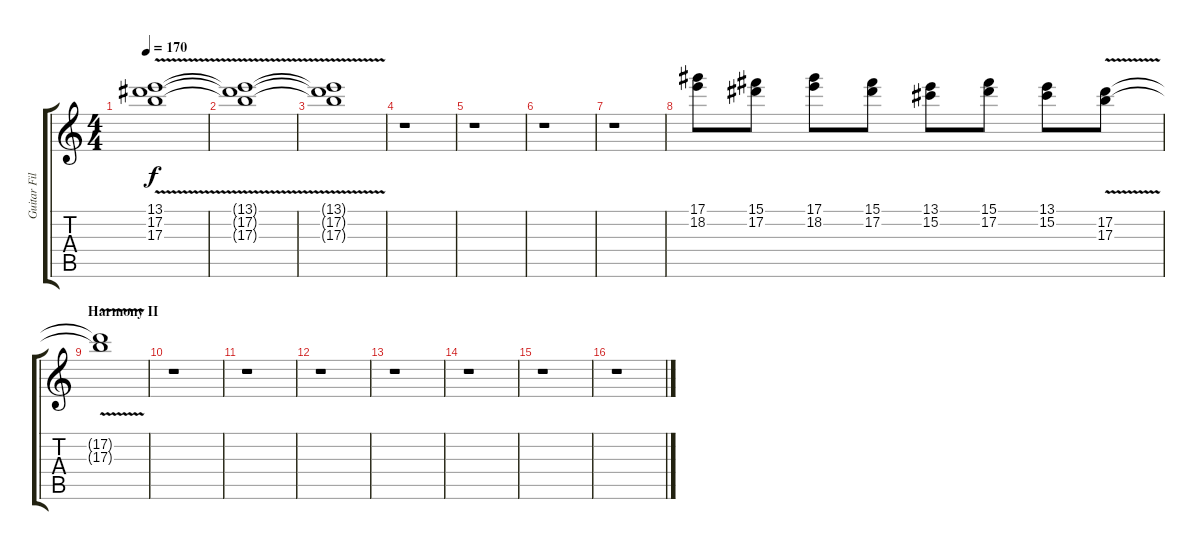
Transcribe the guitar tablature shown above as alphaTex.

\track ("Guitar Fills" "Guitar Fil") {instrument overdrivenguitar}
\staff {score tabs}
\tuning (Eb4 Bb3 Gb3 Db3 Ab2 Eb2) {hide}
\ts (4 4)
\tempo 170
\clef g2
\ks c
(13.1{v} 17.2{v} 17.3{v}).1{dy f} |
(13.1{v t} 17.2{v t} 17.3{v t}).1{volume 0} |
(13.1{v t} 17.2{v t} 17.3{v t}).1 |
r.1 |
r.1 |
r.1 |
r.1 |
(17.1 18.2).8{volume 8} (15.1 17.2).8 (17.1 18.2).8 (15.1 17.2).8 (13.1 15.2).8 (15.1 17.2).8 (13.1 15.2).8 (17.2{v} 17.3{v}).8{volume 0} |
\section ("" "Harmony II")
(17.2{t} 17.3{t}).1 |
r.1 |
r.1 |
r.1 |
r.1 |
r.1 |
r.1 |
r.1
